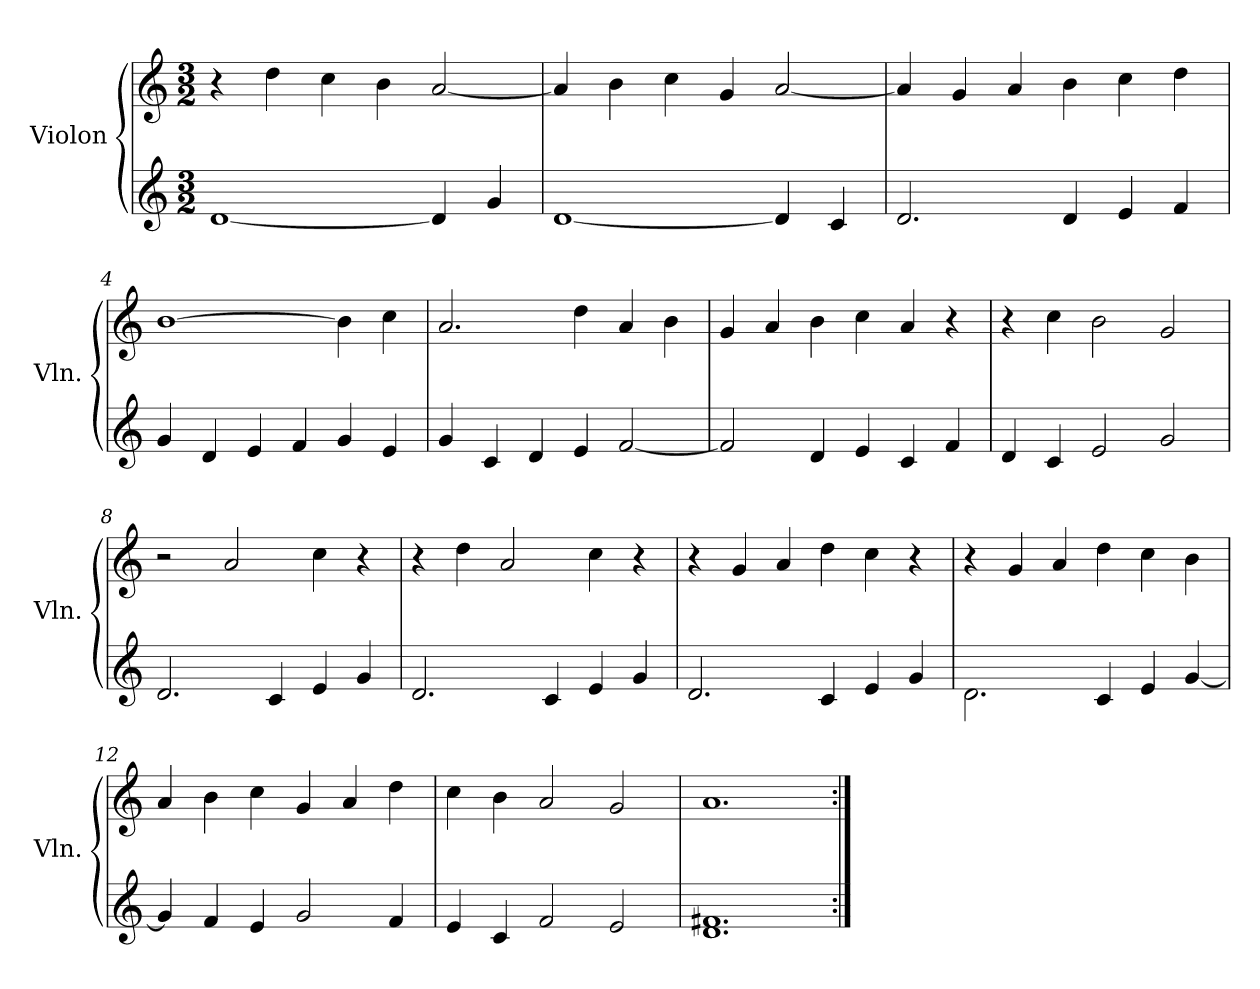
**kern	**kern
*part1	*part1
*staff2	*staff1
*I"Violon	*
*I'Vln.	*
*clefG2	*clefG2
*k[]	*k[]
*M3/2	*M3/2
=1	=1
[1d	4r
.	4dd\
.	4cc\
.	4b\
4d/]	[2a/
4g/	.
=2	=2
[1d	4a/]
.	4b\
.	4cc\
.	4g/
4d/]	[2a/
4c/	.
=3	=3
2.d/	4a/]
.	4g/
.	4a/
4d/	4b\
4e/	4cc\
4f/	4dd\
=4	=4
4g/	[1b
4d/	.
4e/	.
4f/	.
4g/	4b\]
4e/	4cc\
=5	=5
4g/	2.a/
4c/	.
4d/	.
4e/	4dd\
[2f/	4a/
.	4b\
=6	=6
2f/]	4g/
.	4a/
4d/	4b\
4e/	4cc\
4c/	4a/
4f/	4r
!!LO:LB:g=z
=7	=7
4d/	4r
4c/	4cc\
2e/	2b\
2g/	2g/
=8	=8
2.d/	2r
.	2a/
4c/	.
4e/	4cc\
4g/	4r
=9	=9
2.d/	4r
.	4dd\
.	2a/
4c/	.
4e/	4cc\
4g/	4r
=10	=10
2.d/	4r
.	4g/
.	4a/
4c/	4dd\
4e/	4cc\
4g/	4r
=11	=11
2.d\	4r
.	4g/
.	4a/
4c/	4dd\
4e/	4cc\
[4g/	4b\
=12	=12
4g/]	4a/
4f/	4b\
4e/	4cc\
2g/	4g/
.	4a/
4f/	4dd\
=13	=13
4e/	4cc\
4c/	4b\
2f/	2a/
2e/	2g/
=14	=14
1.d 1.f#X	1.a
=:|!	=:|!
*-	*-
